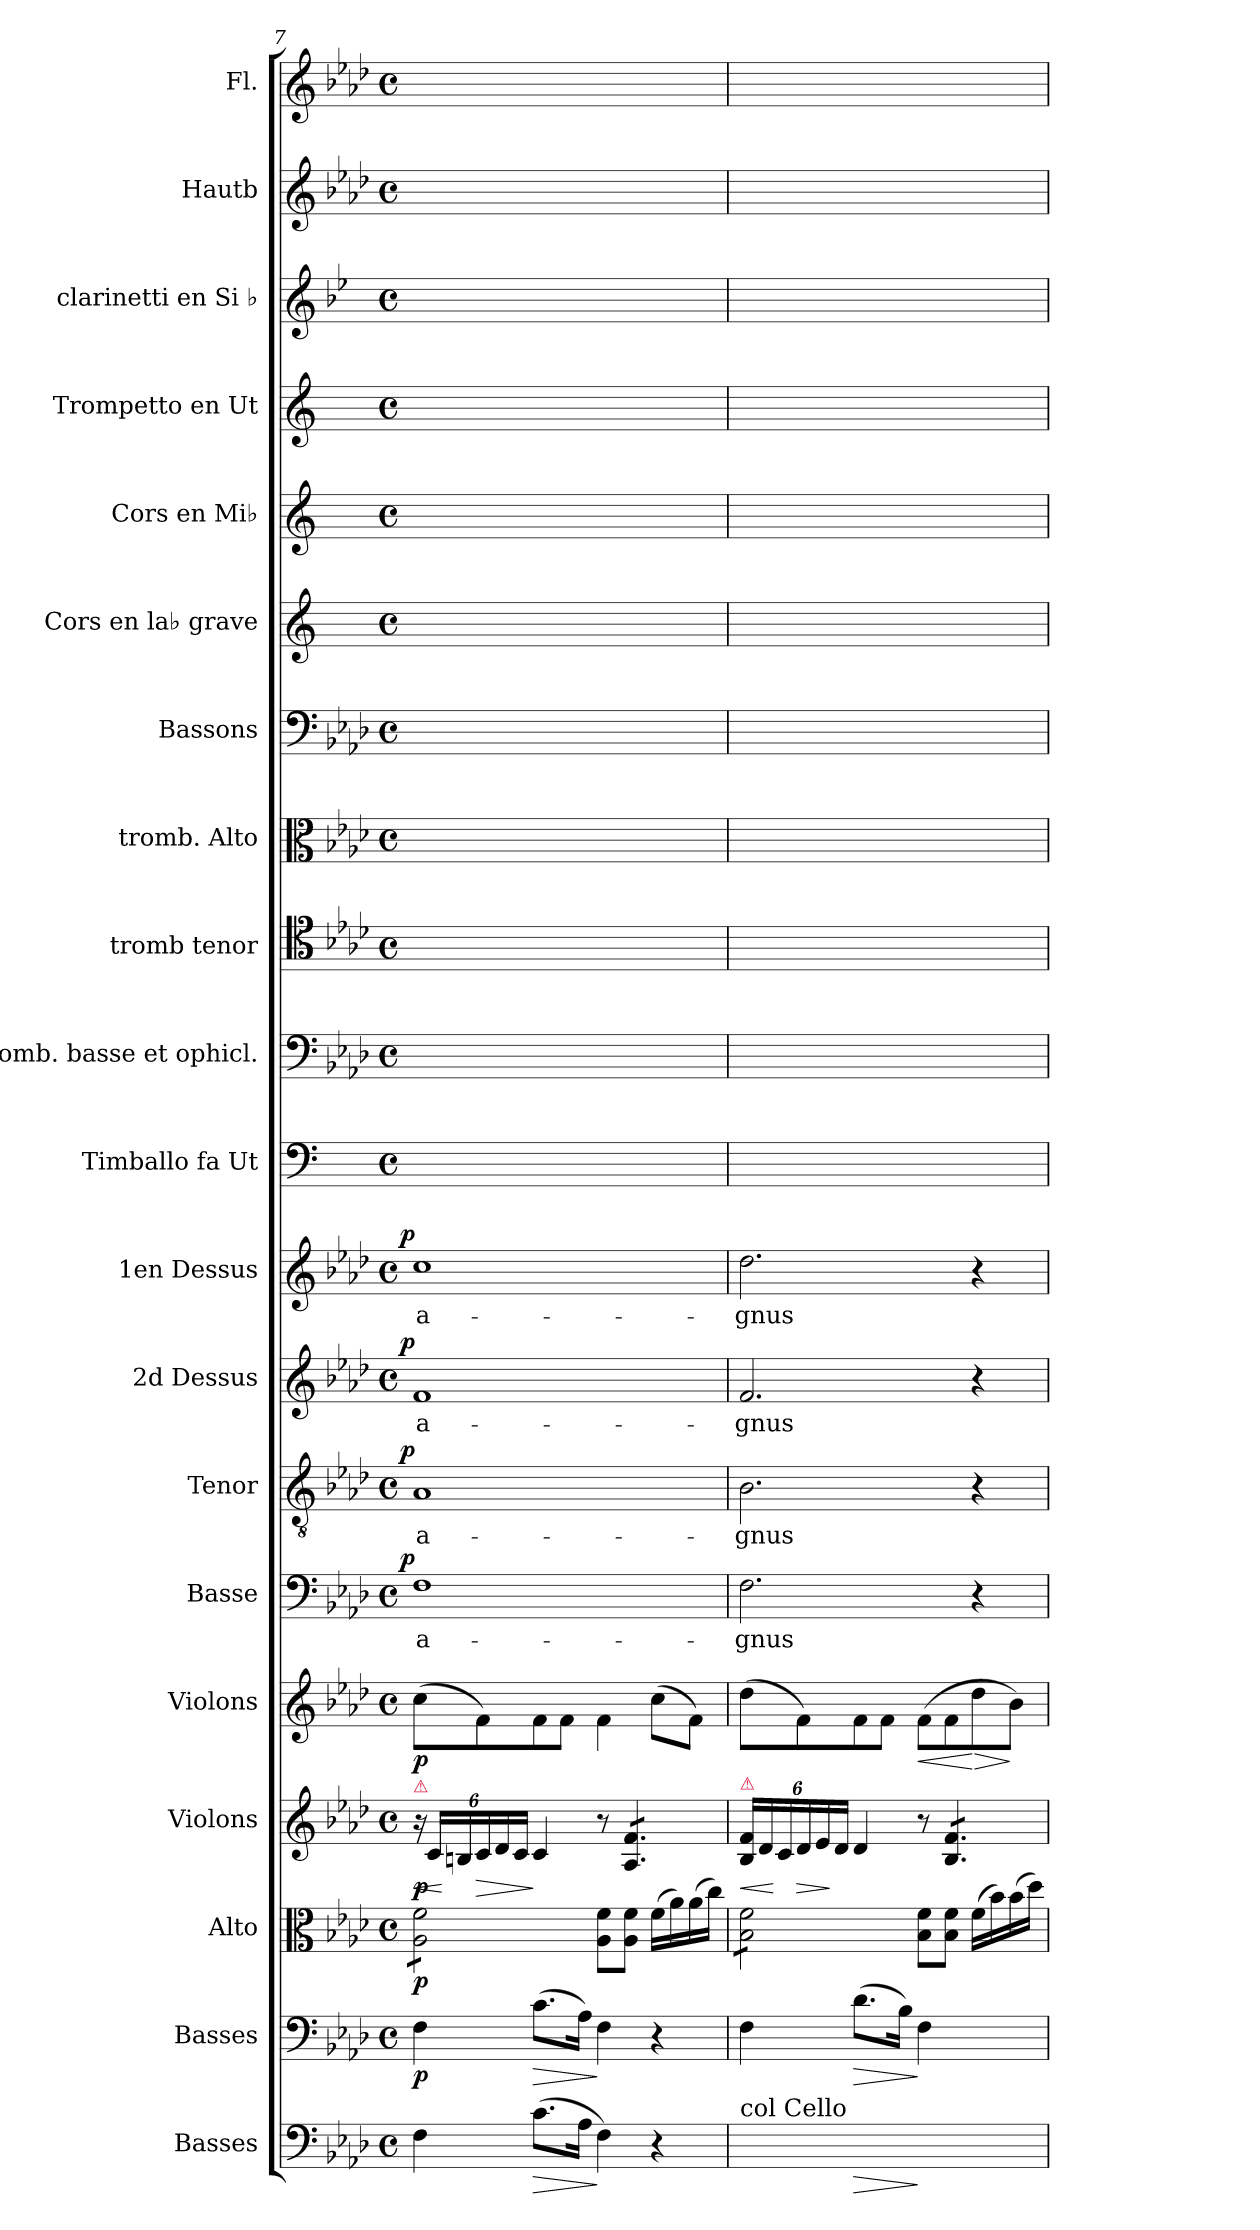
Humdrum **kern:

**kern	**dynam	**kern	**dynam	**kern	**dynam	**kern	**dynam	**kern	**dynam	**kern	**text	**dynam	**kern	**text	**dynam	**kern	**text	**dynam	**kern	**text	**dynam	**kern	**kern	**kern	**kern	**kern	**kern	**kern	**kern	**kern	**kern	**kern
*part20	*part20	*part19	*part19	*part18	*part18	*part17	*part17	*part16	*part16	*part15	*part15	*part15	*part14	*part14	*part14	*part13	*part13	*part13	*part12	*part12	*part12	*part11	*part10	*part9	*part8	*part7	*part6	*part5	*part4	*part3	*part2	*part1
*staff20	*staff20	*staff19	*staff19	*staff18	*staff18	*staff17	*staff17	*staff16	*staff16	*staff15	*staff15	*staff15	*staff14	*staff14	*staff14	*staff13	*staff13	*staff13	*staff12	*staff12	*staff12	*staff11	*staff10	*staff9	*staff8	*staff7	*staff6	*staff5	*staff4	*staff3	*staff2	*staff1
*I"Basses	*	*I"Basses	*	*I"Alto	*	*I"Violons	*	*I"Violons	*	*I"Basse	*	*	*I"Tenor	*	*	*I"2d Dessus	*	*	*I"1en Dessus	*	*	*I"Timballo fa Ut	*I"Tromb. basse et ophicl.	*I"tromb tenor	*I"tromb. Alto	*I"Bassons	*I"Cors en la♭ grave	*I"Cors en Mi♭	*I"Trompetto en Ut	*I"clarinetti en Si ♭	*I"Hautb	*I"Fl.
*	*	*	*	*I'A	*	*I'Vln	*	*I'Vln	*	*I'B	*	*	*I'T	*	*	*	*	*	*	*	*	*	*I'B	*I'T	*I'A	*I'Bsn	*	*	*	*I'Cl	*	*I'Fl
*clefF4	*	*clefF4	*	*clefC3	*	*clefG2	*	*clefG2	*	*clefF4	*	*	*clefGv2	*	*	*clefG2	*	*	*clefG2	*	*	*clefF4	*clefF4	*clefC4	*clefC3	*clefF4	*clefG2	*clefG2	*clefG2	*clefG2	*clefG2	*clefG2
*	*	*	*	*	*	*	*	*	*	*	*	*	*	*	*	*	*	*	*	*	*	*	*	*	*	*	*ITrd2c4	*ITrd5c9	*	*ITrd1c2	*	*
*k[b-e-a-d-]	*	*k[b-e-a-d-]	*	*k[b-e-a-d-]	*	*k[b-e-a-d-]	*	*k[b-e-a-d-]	*	*k[b-e-a-d-]	*	*	*k[b-e-a-d-]	*	*	*k[b-e-a-d-]	*	*	*k[b-e-a-d-]	*	*	*	*k[b-e-a-d-]	*k[b-e-a-d-]	*k[b-e-a-d-]	*k[b-e-a-d-]	*	*	*	*k[b-e-a-d-]	*k[b-e-a-d-]	*k[b-e-a-d-]
*f:	*	*f:	*	*f:	*	*f:	*	*f:	*	*f:	*	*	*f:	*	*	*f:	*	*	*f:	*	*	*	*f:	*f:	*f:	*f:	*	*	*	*f:	*f:	*f:
*M4/4	*	*M4/4	*	*M4/4	*	*M4/4	*	*M4/4	*	*M4/4	*	*	*M4/4	*	*	*M4/4	*	*	*M4/4	*	*	*M4/4	*M4/4	*M4/4	*M4/4	*M4/4	*M4/4	*M4/4	*M4/4	*M4/4	*M4/4	*M4/4
*met(c)	*	*met(c)	*	*met(c)	*	*met(c)	*	*met(c)	*	*met(c)	*	*	*met(c)	*	*	*met(c)	*	*	*met(c)	*	*	*met(c)	*met(c)	*met(c)	*met(c)	*met(c)	*met(c)	*met(c)	*met(c)	*met(c)	*met(c)	*met(c)
*	*	*	*	*	*	*Xbrackettup	*	*	*	*	*	*	*	*	*	*	*	*	*	*	*	*	*	*	*	*	*	*	*	*	*	*
=7	=7	=7	=7	=7	=7	=7	=7	=7	=7	=7	=7	=7	=7	=7	=7	=7	=7	=7	=7	=7	=7	=7	=7	=7	=7	=7	=7	=7	=7	=7	=7	=7
!	!	!	!	!	!	!LO:TX:a:color=crimson:t=⚠	!	!	!	!	!	!	!	!	!	!	!	!	!	!	!	!	!	!	!	!	!	!	!	!	!	!
!	!	!	!	!	!	!	!LO:HP:b	!	!	!	!LO:LY:i	!LO:DY:a:rj	!	!LO:LY:i	!LO:DY:a:rj	!	!LO:LY:i	!LO:DY:a:rj	!	!	!LO:DY:a:rj	!	!	!	!	!	!	!	!	!	!	!
*	*	*	*	*tremolo	*	*	*	*	*	*	*	*	*	*	*	*	*	*	*	*	*	*	*	*	*	*	*	*	*	*	*	*
4F\	.	4F\	p	8A-\ 8f\L	p	24r	< p	(8cc\L	p	1F\	a-	p	1A-/	a-	p	1f/	a-	p	1cc\	a-	p	1ryy	1ryy	1ryy	1ryy	1ryy	1ryy	1ryy	1ryy	1ryy	1ryy	1ryy
.	.	.	.	.	.	24c/LL	.	.	.	.	.	.	.	.	.	.	.	.	.	.	.	.	.	.	.	.	.	.	.	.	.	.
.	.	.	.	.	.	24Bn/	[	.	.	.	.	.	.	.	.	.	.	.	.	.	.	.	.	.	.	.	.	.	.	.	.	.
!	!	!	!	!	!	!	!LO:HP:b	!	!	!	!	!	!	!	!	!	!	!	!	!	!	!	!	!	!	!	!	!	!	!	!	!
.	.	.	.	8A-\ 8f\	.	24c/	>	8f\)	.	.	.	.	.	.	.	.	.	.	.	.	.	.	.	.	.	.	.	.	.	.	.	.
.	.	.	.	.	.	24d-/	.	.	.	.	.	.	.	.	.	.	.	.	.	.	.	.	.	.	.	.	.	.	.	.	.	.
.	.	.	.	.	.	24c/JJ	.	.	.	.	.	.	.	.	.	.	.	.	.	.	.	.	.	.	.	.	.	.	.	.	.	.
!	!LO:HP:b	!	!LO:HP:b	!	!	!	!	!	!	!	!	!	!	!	!	!	!	!	!	!	!	!	!	!	!	!	!	!	!	!	!	!
(8.c\L	>	(8.c\L	>	8A-\ 8f\	.	4c/	]	8f\	.	.	.	.	.	.	.	.	.	.	.	.	.	.	.	.	.	.	.	.	.	.	.	.
.	.	.	.	8A-\ 8f\J	.	.	.	8f\J	.	.	.	.	.	.	.	.	.	.	.	.	.	.	.	.	.	.	.	.	.	.	.	.
*	*	*	*	*Xtremolo	*	*	*	*	*	*	*	*	*	*	*	*	*	*	*	*	*	*	*	*	*	*	*	*	*	*	*	*
16A-\Jk	.	16A-\Jk)	.	.	.	.	.	.	.	.	.	.	.	.	.	.	.	.	.	.	.	.	.	.	.	.	.	.	.	.	.	.
4F\)	]	4F\	]	8A-\ 8f\L	.	8r	.	4f\	.	.	.	.	.	.	.	.	.	.	.	.	.	.	.	.	.	.	.	.	.	.	.	.
*	*	*	*	*	*	*tremolo	*	*	*	*	*	*	*	*	*	*	*	*	*	*	*	*	*	*	*	*	*	*	*	*	*	*
.	.	.	.	8A-\ 8f\J	.	8A-/ 8f/L	.	.	.	.	.	.	.	.	.	.	.	.	.	.	.	.	.	.	.	.	.	.	.	.	.	.
4r	.	4r	.	(16f\LL	.	8A-/ 8f/	.	(8cc\L	.	.	.	.	.	.	.	.	.	.	.	.	.	.	.	.	.	.	.	.	.	.	.	.
.	.	.	.	16a-\)	.	.	.	.	.	.	.	.	.	.	.	.	.	.	.	.	.	.	.	.	.	.	.	.	.	.	.	.
.	.	.	.	(16a-\	.	8A-/ 8f/J	.	8f\J)	.	.	.	.	.	.	.	.	.	.	.	.	.	.	.	.	.	.	.	.	.	.	.	.
*	*	*	*	*	*	*Xtremolo	*	*	*	*	*	*	*	*	*	*	*	*	*	*	*	*	*	*	*	*	*	*	*	*	*	*
.	.	.	.	16cc\JJ)	.	.	.	.	.	.	.	.	.	.	.	.	.	.	.	.	.	.	.	.	.	.	.	.	.	.	.	.
=8	=8	=8	=8	=8	=8	=8	=8	=8	=8	=8	=8	=8	=8	=8	=8	=8	=8	=8	=8	=8	=8	=8	=8	=8	=8	=8	=8	=8	=8	=8	=8	=8
!	!	!	!	!	!	!LO:TX:a:color=crimson:t=⚠	!	!	!	!	!	!	!	!	!	!	!	!	!	!	!	!	!	!	!	!	!	!	!	!	!	!
!LO:TX:a:t=col Cello	!	!	!	!	!	!	!	!	!	!	!	!	!	!	!	!	!	!	!	!	!	!	!	!	!	!	!	!	!	!	!	!
!	!	!	!	!	!	!	!LO:HP:b	!	!	!	!LO:LY:i	!	!	!LO:LY:i	!	!	!LO:LY:i	!	!	!	!	!	!	!	!	!	!	!	!	!	!	!
*	*	*	*	*tremolo	*	*	*	*	*	*	*	*	*	*	*	*	*	*	*	*	*	*	*	*	*	*	*	*	*	*	*	*
4F\yy	.	4F\	.	8B-\ 8f\L	.	24B-/ 24f/LL	<	(8dd-\L	.	2.F\	-gnus	.	2.B-\	-gnus	.	2.f/	-gnus	.	2.dd-\	-gnus	.	1ryy	1ryy	1ryy	1ryy	1ryy	1ryy	1ryy	1ryy	1ryy	1ryy	1ryy
.	.	.	.	.	.	24d-/	.	.	.	.	.	.	.	.	.	.	.	.	.	.	.	.	.	.	.	.	.	.	.	.	.	.
.	.	.	.	.	.	24c/	[	.	.	.	.	.	.	.	.	.	.	.	.	.	.	.	.	.	.	.	.	.	.	.	.	.
!	!	!	!	!	!	!	!LO:HP:b	!	!	!	!	!	!	!	!	!	!	!	!	!	!	!	!	!	!	!	!	!	!	!	!	!
.	.	.	.	8B-\ 8f\	.	24d-/	>	8f\)	.	.	.	.	.	.	.	.	.	.	.	.	.	.	.	.	.	.	.	.	.	.	.	.
.	.	.	.	.	.	24e-/	.	.	.	.	.	.	.	.	.	.	.	.	.	.	.	.	.	.	.	.	.	.	.	.	.	.
.	.	.	.	.	.	24d-/JJ	]	.	.	.	.	.	.	.	.	.	.	.	.	.	.	.	.	.	.	.	.	.	.	.	.	.
!	!LO:HP:b	!	!LO:HP:b	!	!	!	!	!	!	!	!	!	!	!	!	!	!	!	!	!	!	!	!	!	!	!	!	!	!	!	!	!
8.d-\Lyy	>	(8.d-\L	>	8B-\ 8f\	.	4d-/	.	8f\	.	.	.	.	.	.	.	.	.	.	.	.	.	.	.	.	.	.	.	.	.	.	.	.
.	.	.	.	8B-\ 8f\J	.	.	.	8f\J	.	.	.	.	.	.	.	.	.	.	.	.	.	.	.	.	.	.	.	.	.	.	.	.
*	*	*	*	*Xtremolo	*	*	*	*	*	*	*	*	*	*	*	*	*	*	*	*	*	*	*	*	*	*	*	*	*	*	*	*
16B-\Jkyy	.	16B-\Jk)	.	.	.	.	.	.	.	.	.	.	.	.	.	.	.	.	.	.	.	.	.	.	.	.	.	.	.	.	.	.
!	!	!	!	!	!	!	!	!	!LO:HP:b	!	!	!	!	!	!	!	!	!	!	!	!	!	!	!	!	!	!	!	!	!	!	!
4F\yy	]	4F\	]	8B-\ 8f\L	.	8r	.	(8f\L	<	.	.	.	.	.	.	.	.	.	.	.	.	.	.	.	.	.	.	.	.	.	.	.
*	*	*	*	*	*	*tremolo	*	*	*	*	*	*	*	*	*	*	*	*	*	*	*	*	*	*	*	*	*	*	*	*	*	*
.	.	.	.	8B-\ 8f\J	.	8B-/ 8f/L	.	8f\	.	.	.	.	.	.	.	.	.	.	.	.	.	.	.	.	.	.	.	.	.	.	.	.
!	!	!	!	!	!	!	!	!	!LO:HP:n=1:b	!	!	!	!	!	!	!	!	!	!	!	!	!	!	!	!	!	!	!	!	!	!	!
4ryy	.	4ryy	.	(16f\LL	.	8B-/ 8f/	.	8dd-\	[ >	4r	.	.	4r	.	.	4r	.	.	4r	.	.	.	.	.	.	.	.	.	.	.	.	.
.	.	.	.	16b-\)	.	.	.	.	.	.	.	.	.	.	.	.	.	.	.	.	.	.	.	.	.	.	.	.	.	.	.	.
.	.	.	.	(16b-\	.	8B-/ 8f/J	.	8b-\J)	]	.	.	.	.	.	.	.	.	.	.	.	.	.	.	.	.	.	.	.	.	.	.	.
*	*	*	*	*	*	*Xtremolo	*	*	*	*	*	*	*	*	*	*	*	*	*	*	*	*	*	*	*	*	*	*	*	*	*	*
.	.	.	.	16dd-\JJ)	.	.	.	.	.	.	.	.	.	.	.	.	.	.	.	.	.	.	.	.	.	.	.	.	.	.	.	.
=	=	=	=	=	=	=	=	=	=	=	=	=	=	=	=	=	=	=	=	=	=	=	=	=	=	=	=	=	=	=	=	=
*-	*-	*-	*-	*-	*-	*-	*-	*-	*-	*-	*-	*-	*-	*-	*-	*-	*-	*-	*-	*-	*-	*-	*-	*-	*-	*-	*-	*-	*-	*-	*-	*-
